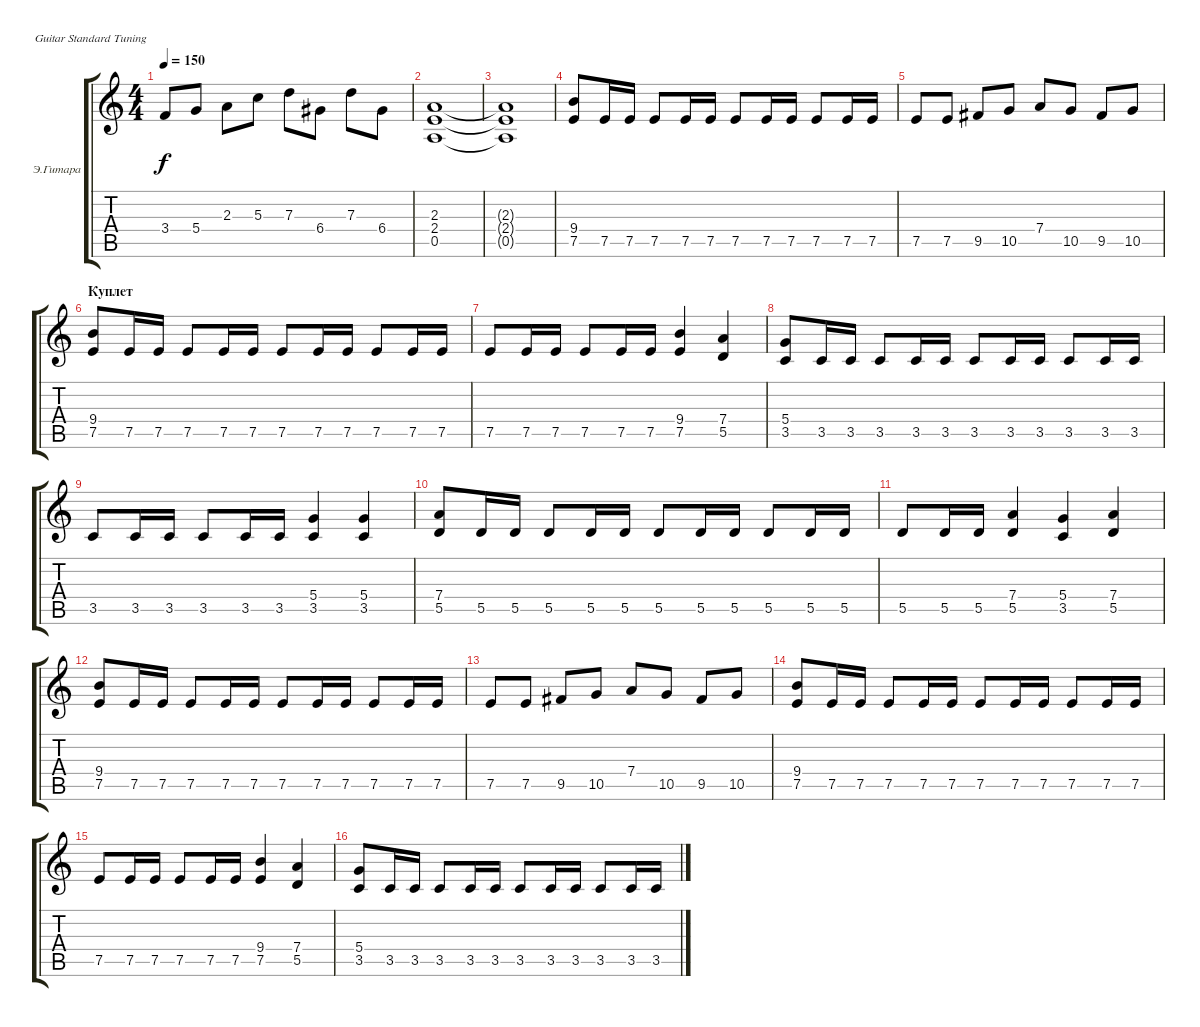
\bracketExtendMode groupsimilarinstruments
\firstSystemTrackNameOrientation horizontal
\otherSystemsTrackNameOrientation horizontal
\track ("Владимир Холстинин" "Э.Гитара") {instrument distortionguitar}
\staff {score tabs}
\tuning (E4 B3 G3 D3 A2 E2)
\ts (4 4)
\tempo 150
\clef g2
\ks c
3.4.8{dy f} 5.4.8 2.3.8 5.3.8 7.3.8 6.4.8 7.3.8 6.4.8 |
(2.3 2.4 0.5).1 |
(2.3{t} 2.4{t} 0.5{t}).1 |
(9.4 7.5).8 7.5.16 7.5.16 7.5.8 7.5.16 7.5.16 7.5.8 7.5.16 7.5.16 7.5.8 7.5.16 7.5.16 |
7.5.8 7.5.8 9.5.8 10.5.8 7.4.8 10.5.8 9.5.8 10.5.8 |
\section ("" "Куплет")
(9.4 7.5).8 7.5.16 7.5.16 7.5.8 7.5.16 7.5.16 7.5.8 7.5.16 7.5.16 7.5.8 7.5.16 7.5.16 |
7.5.8 7.5.16 7.5.16 7.5.8 7.5.16 7.5.16 (9.4 7.5).4 (7.4 5.5).4 |
(5.4 3.5).8 3.5.16 3.5.16 3.5.8 3.5.16 3.5.16 3.5.8 3.5.16 3.5.16 3.5.8 3.5.16 3.5.16 |
3.5.8 3.5.16 3.5.16 3.5.8 3.5.16 3.5.16 (5.4 3.5).4 (5.4 3.5).4 |
(7.4 5.5).8 5.5.16 5.5.16 5.5.8 5.5.16 5.5.16 5.5.8 5.5.16 5.5.16 5.5.8 5.5.16 5.5.16 |
5.5.8 5.5.16 5.5.16 (7.4 5.5).4 (5.4 3.5).4 (7.4 5.5).4 |
(9.4 7.5).8 7.5.16 7.5.16 7.5.8 7.5.16 7.5.16 7.5.8 7.5.16 7.5.16 7.5.8 7.5.16 7.5.16 |
7.5.8 7.5.8 9.5.8 10.5.8 7.4.8 10.5.8 9.5.8 10.5.8 |
(9.4 7.5).8 7.5.16 7.5.16 7.5.8 7.5.16 7.5.16 7.5.8 7.5.16 7.5.16 7.5.8 7.5.16 7.5.16 |
7.5.8 7.5.16 7.5.16 7.5.8 7.5.16 7.5.16 (9.4 7.5).4 (7.4 5.5).4 |
(5.4 3.5).8 3.5.16 3.5.16 3.5.8 3.5.16 3.5.16 3.5.8 3.5.16 3.5.16 3.5.8 3.5.16 3.5.16
